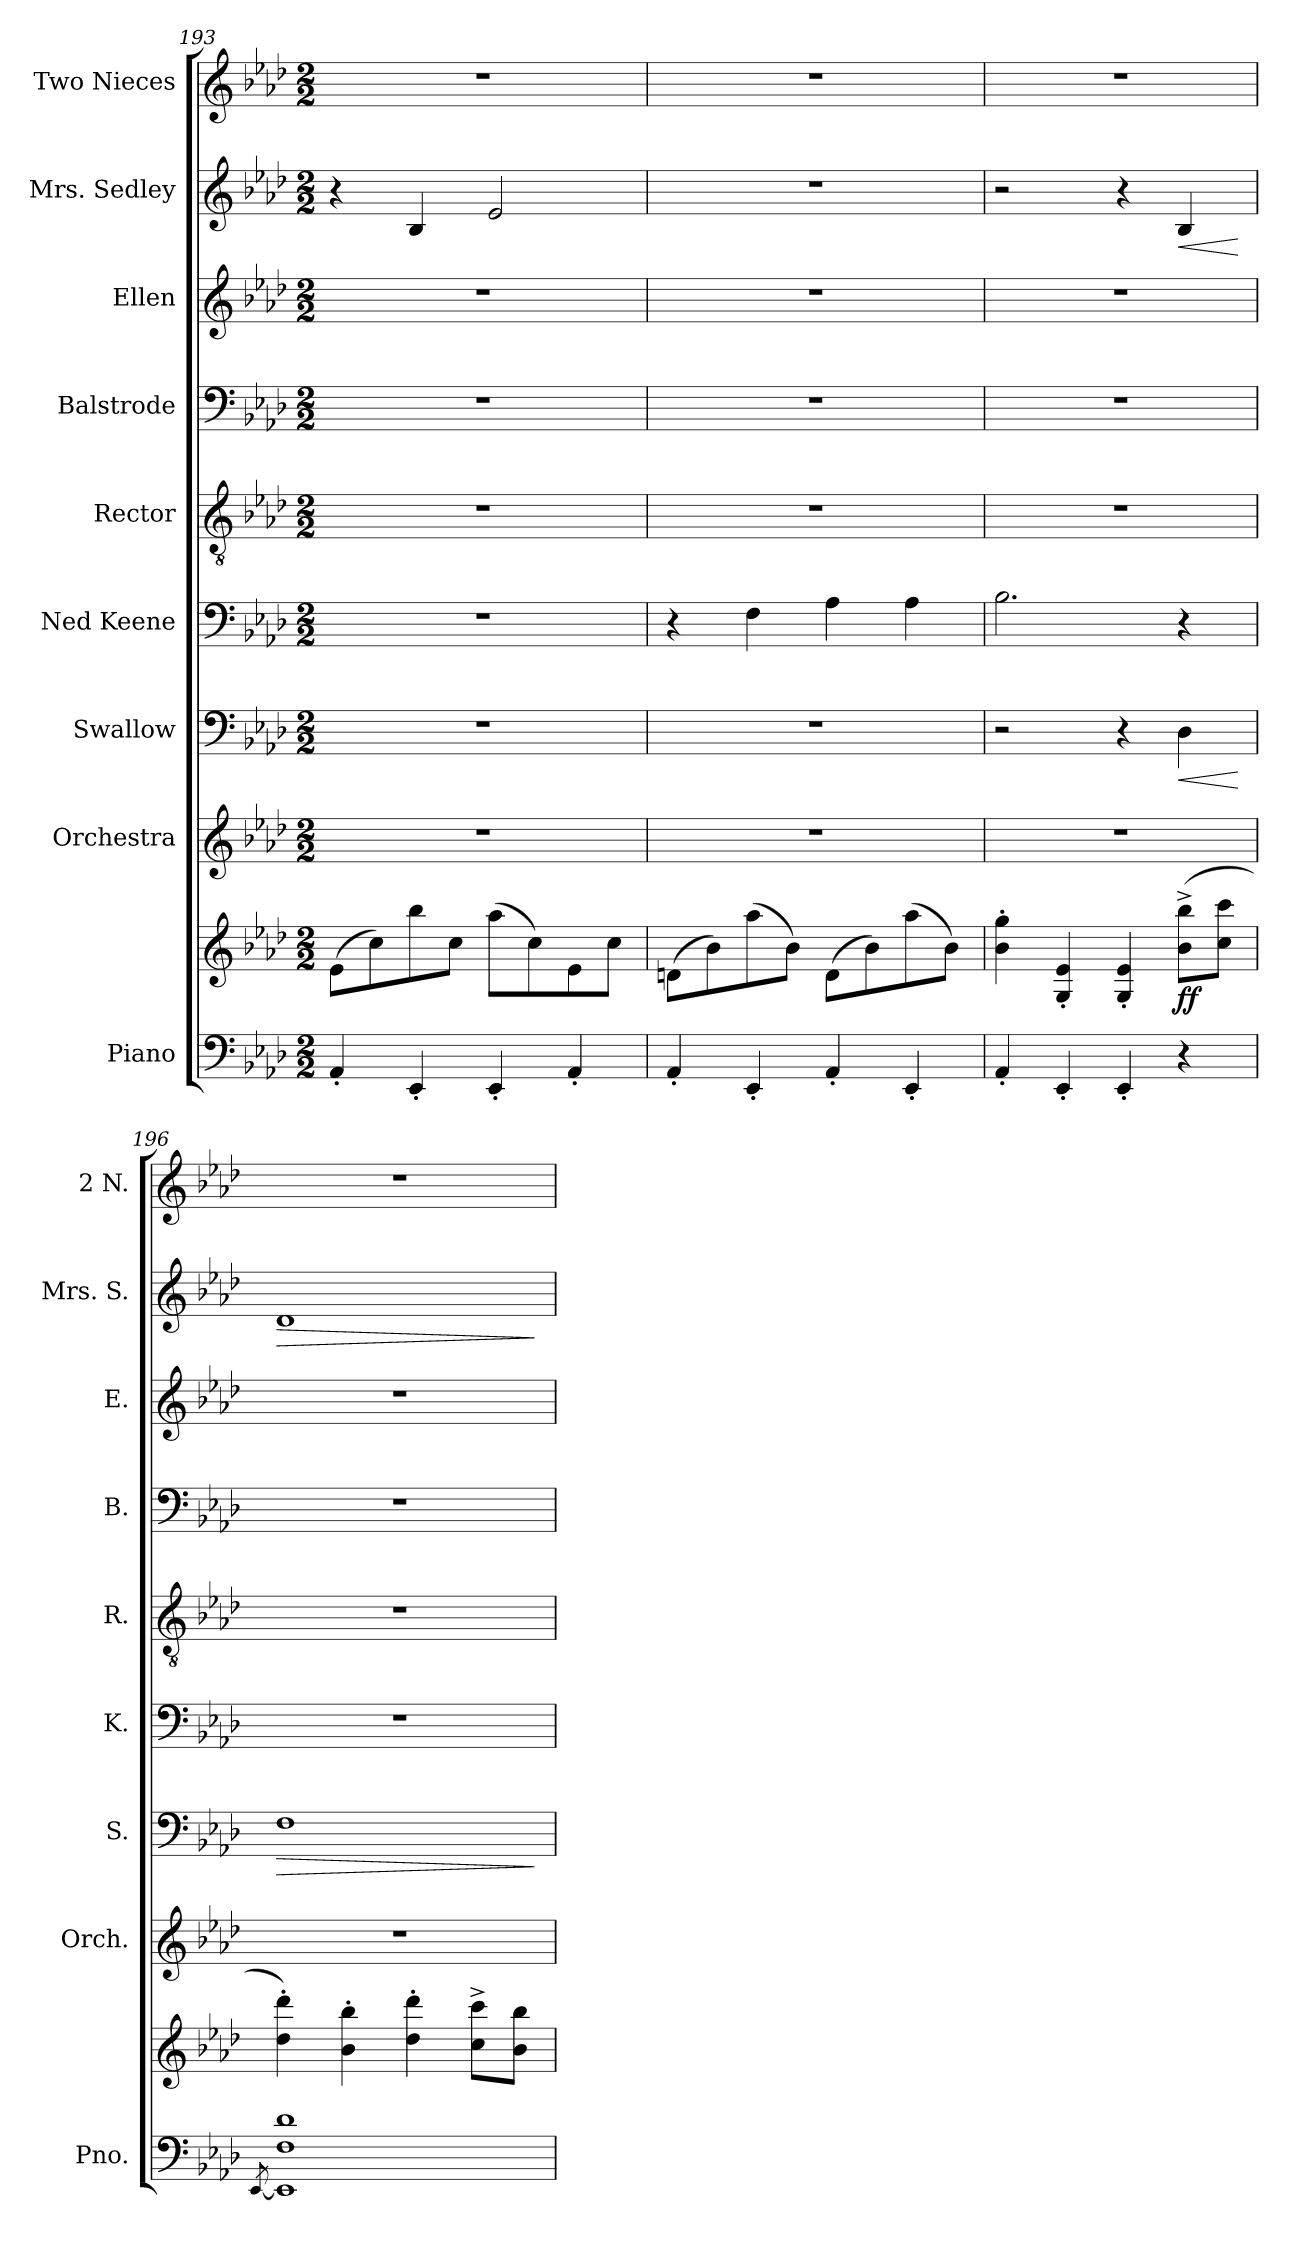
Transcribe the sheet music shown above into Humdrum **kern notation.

**kern	**kern	**dynam	**kern	**kern	**dynam	**kern	**kern	**kern	**kern	**kern	**dynam	**kern
*part9	*part9	*part9	*part8	*part7	*part7	*part6	*part5	*part4	*part3	*part2	*part2	*part1
*staff10	*staff9	*staff9/10	*staff8	*staff7	*staff7	*staff6	*staff5	*staff4	*staff3	*staff2	*staff2	*staff1
*I"Piano	*	*	*I"Orchestra	*I"Swallow	*	*I"Ned Keene	*I"Rector	*I"Balstrode	*I"Ellen	*I"Mrs. Sedley	*	*I"Two Nieces
*I'Pno.	*	*	*I'Orch.	*I'S.	*	*I'K.	*I'R.	*I'B.	*I'E.	*I'Mrs. S.	*	*I'2 N.
*clefF4	*clefG2	*	*clefG2	*clefF4	*	*clefF4	*clefGv2	*clefF4	*clefG2	*clefG2	*	*clefG2
*k[b-e-a-d-]	*k[b-e-a-d-]	*	*k[b-e-a-d-]	*k[b-e-a-d-]	*	*k[b-e-a-d-]	*k[b-e-a-d-]	*k[b-e-a-d-]	*k[b-e-a-d-]	*k[b-e-a-d-]	*	*k[b-e-a-d-]
*M2/2	*M2/2	*	*M2/2	*M2/2	*	*M2/2	*M2/2	*M2/2	*M2/2	*M2/2	*	*M2/2
=193	=193	=193	=193	=193	=193	=193	=193	=193	=193	=193	=193	=193
4AA-'/	(>8e-\L	.	1r	1r	.	1r	1r	1r	1r	4r	.	1r
.	8cc\)	.	.	.	.	.	.	.	.	.	.	.
4EE-'/	8bb-\	.	.	.	.	.	.	.	.	4B-/	.	.
.	8cc\J	.	.	.	.	.	.	.	.	.	.	.
4EE-'/	(>8aa-\L	.	.	.	.	.	.	.	.	2e-/	.	.
.	8cc\)	.	.	.	.	.	.	.	.	.	.	.
4AA-'/	8e-\	.	.	.	.	.	.	.	.	.	.	.
.	8cc\J	.	.	.	.	.	.	.	.	.	.	.
!!LO:PB:g=z
=194	=194	=194	=194	=194	=194	=194	=194	=194	=194	=194	=194	=194
4AA-'/	(>8dn\L	.	1r	1r	.	4r	1r	1r	1r	1r	.	1r
.	8b-\)	.	.	.	.	.	.	.	.	.	.	.
4EE-'/	(>8aa-\	.	.	.	.	4F\	.	.	.	.	.	.
.	8b-\J)	.	.	.	.	.	.	.	.	.	.	.
4AA-'/	(>8d\L	.	.	.	.	4A-\	.	.	.	.	.	.
.	8b-\)	.	.	.	.	.	.	.	.	.	.	.
4EE-'/	(>8aa-\	.	.	.	.	4A-\	.	.	.	.	.	.
.	8b-\J)	.	.	.	.	.	.	.	.	.	.	.
=195	=195	=195	=195	=195	=195	=195	=195	=195	=195	=195	=195	=195
4AA-'/	4b-\' 4gg\'	.	1r	2r	.	2.B-\	1r	1r	1r	2r	.	1r
4EE-'/	4G/' 4e-/'	.	.	.	.	.	.	.	.	.	.	.
4EE-'/	4G/' 4e-/'	.	.	4r	.	.	.	.	.	4r	.	.
!	!	!LO:DY:b	!	!	!LO:HP:b	!	!	!	!	!	!LO:HP:b	!
4r	(>8b-\^ 8bb-\^L	ff	.	4D-\	<	4r	.	.	.	4B-/	<	.
.	8cc\ 8ccc\J	.	.	.	.	.	.	.	.	.	.	.
.	.	.	.	.	[	.	.	.	.	.	[	.
=196	=196	=196	=196	=196	=196	=196	=196	=196	=196	=196	=196	=196
[8qEE-/	.	.	.	.	.	.	.	.	.	.	.	.
!	!	!	!	!	!LO:HP:b	!	!	!	!	!	!LO:HP:b	!
1EE-] 1F 1d-	4dd-\' 4ddd-\')	.	1r	1F	>	1r	1r	1r	1r	1d-	>	1r
.	4b-\' 4bb-\'	.	.	.	.	.	.	.	.	.	.	.
.	4dd-\' 4ddd-\'	.	.	.	.	.	.	.	.	.	.	.
.	8cc\^ 8ccc\^L	.	.	.	.	.	.	.	.	.	.	.
.	8b-\ 8bb-\J	.	.	.	.	.	.	.	.	.	.	.
.	.	.	.	.	]	.	.	.	.	.	]	.
=	=	=	=	=	=	=	=	=	=	=	=	=
*-	*-	*-	*-	*-	*-	*-	*-	*-	*-	*-	*-	*-
